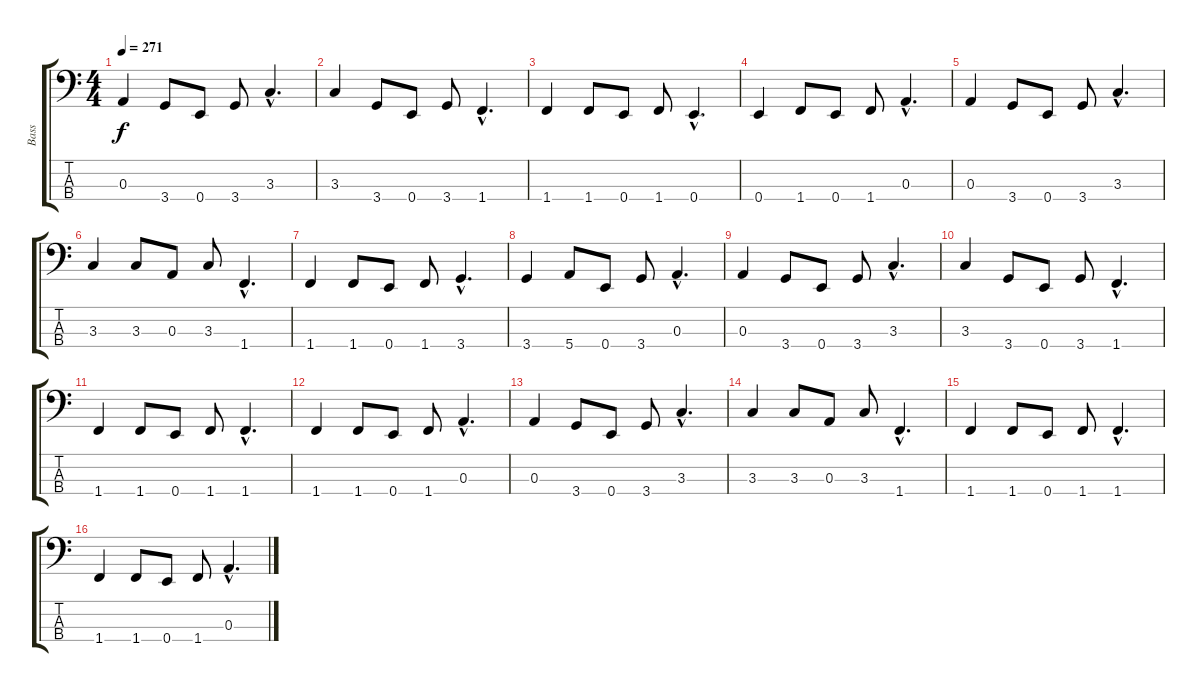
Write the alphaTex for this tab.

\track ("Bass" "Bass") {instrument electricbassfinger}
\staff {score tabs}
\tuning (G2 D2 A1 E1) {hide}
\ts (4 4)
\tempo 271
\clef f4
\ks c
0.3.4{dy f} 3.4.8 0.4.8 3.4.8 3.3{hac}.4{d} |
3.3.4 3.4.8 0.4.8 3.4.8 1.4{hac}.4{d} |
1.4.4 1.4.8 0.4.8 1.4.8 0.4{hac}.4{d} |
0.4.4 1.4.8 0.4.8 1.4.8 0.3{hac}.4{d} |
0.3.4 3.4.8 0.4.8 3.4.8 3.3{hac}.4{d} |
3.3.4 3.3.8 0.3.8 3.3.8 1.4{hac}.4{d} |
1.4.4 1.4.8 0.4.8 1.4.8 3.4{hac}.4{d} |
3.4.4 5.4.8 0.4.8 3.4.8 0.3{hac}.4{d} |
0.3.4 3.4.8 0.4.8 3.4.8 3.3{hac}.4{d} |
3.3.4 3.4.8 0.4.8 3.4.8 1.4{hac}.4{d} |
1.4.4 1.4.8 0.4.8 1.4.8 1.4{hac}.4{d} |
1.4.4 1.4.8 0.4.8 1.4.8 0.3{hac}.4{d} |
0.3.4 3.4.8 0.4.8 3.4.8 3.3{hac}.4{d} |
3.3.4 3.3.8 0.3.8 3.3.8 1.4{hac}.4{d} |
1.4.4 1.4.8 0.4.8 1.4.8 1.4{hac}.4{d} |
1.4.4 1.4.8 0.4.8 1.4.8 0.3{hac}.4{d}
